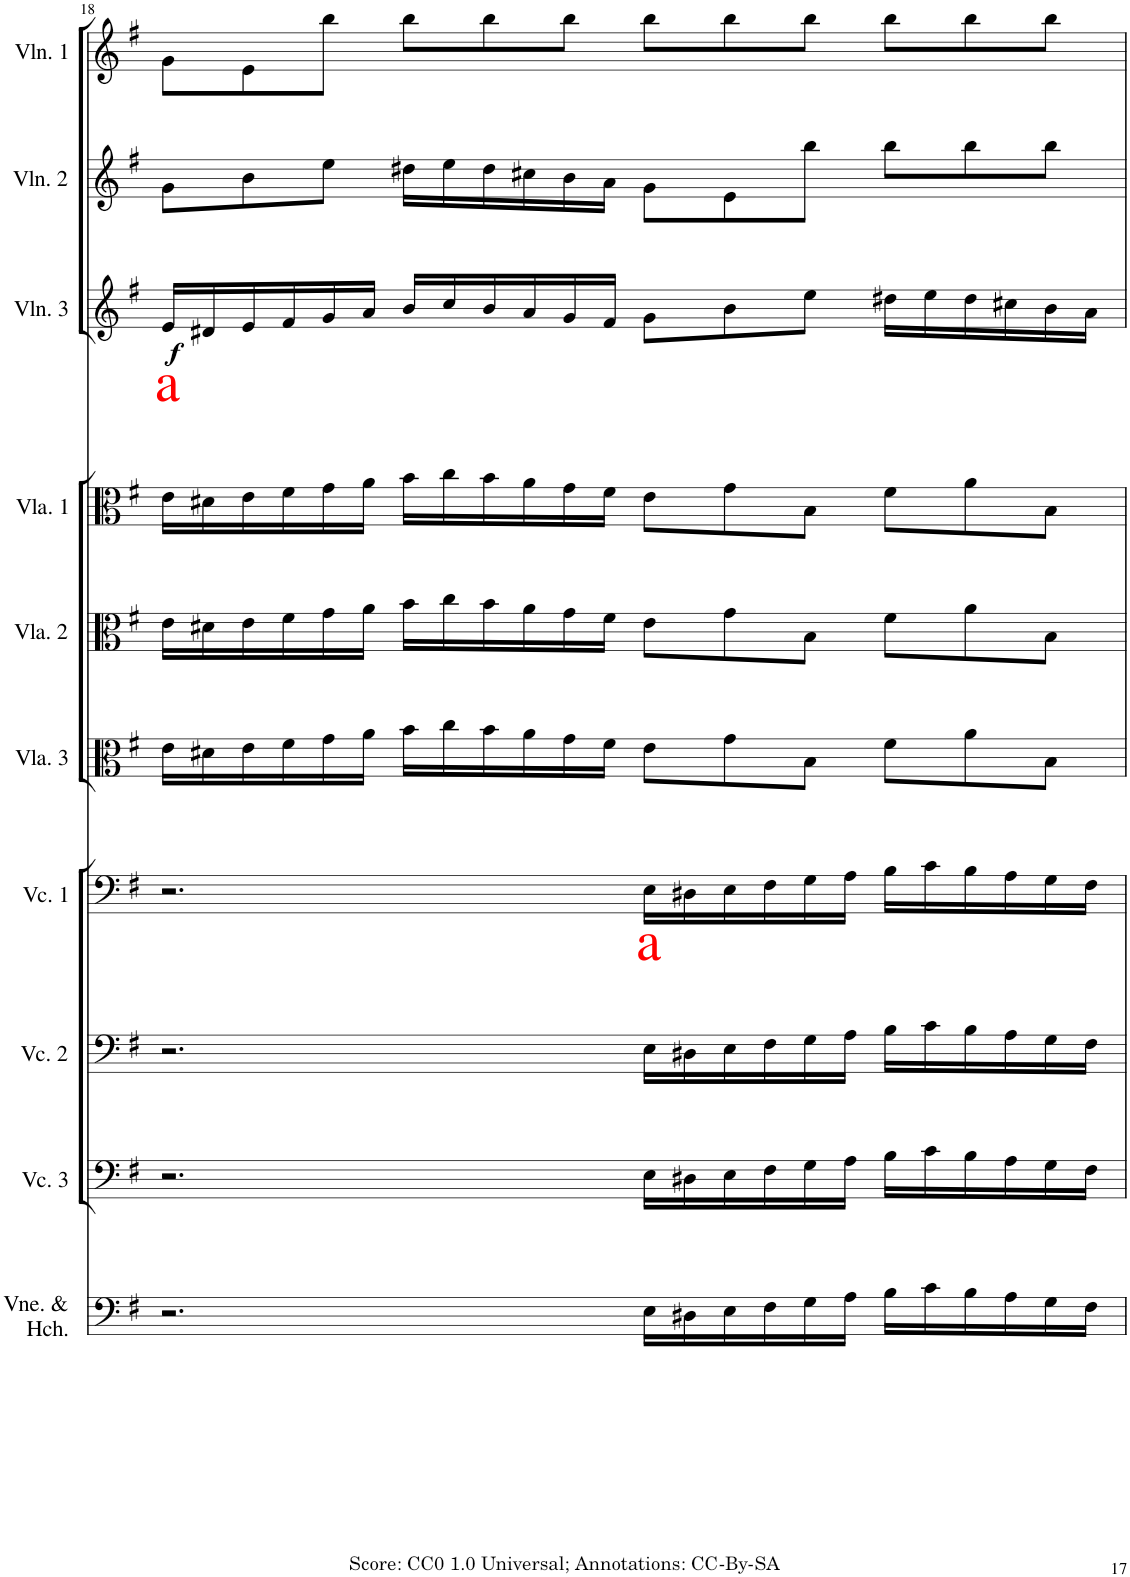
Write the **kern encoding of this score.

**kern	**kern	**kern	**kern	**text	**kern	**kern	**kern	**kern	**text	**dynam	**kern	**kern
*part10	*part9	*part8	*part7	*part7	*part6	*part5	*part4	*part3	*part3	*part3	*part2	*part1
*staff10	*staff9	*staff8	*staff7	*staff7	*staff6	*staff5	*staff4	*staff3	*staff3	*staff3	*staff2	*staff1
*I"Violone &amp; Harpsichord	*I"Violoncello 3	*I"Violoncello 2	*I"Violoncello 1	*	*I"Viola 3	*I"Viola 2	*I"Viola 1	*I"Violin 3	*	*	*I"Violin 2	*I"Violin 1
*I'Vne. &amp; Hch.	*I'Vc. 3	*I'Vc. 2	*I'Vc. 1	*	*I'Vla. 3	*I'Vla. 2	*I'Vla. 1	*I'Vln. 3	*	*	*I'Vln. 2	*I'Vln. 1
!!LO:PB:g=z
*clefF4	*clefF4	*clefF4	*clefF4	*	*clefC3	*clefC3	*clefC3	*clefG2	*	*	*clefG2	*clefG2
*k[f#]	*k[f#]	*k[f#]	*k[f#]	*	*k[f#]	*k[f#]	*k[f#]	*k[f#]	*	*	*k[f#]	*k[f#]
*M12/8	*M12/8	*M12/8	*M12/8	*	*M12/8	*M12/8	*M12/8	*M12/8	*	*	*M12/8	*M12/8
=18	=18	=18	=18	=18	=18	=18	=18	=18	=18	=18	=18	=18
!	!	!	!	!	!	!	!	!	!LO:LY:b:color=#FF0000	!LO:DY:b	!	!
2.r	2.r	2.r	2.r	.	16e\LL	16e\LL	16e\LL	16e/LL	a	f	8g\L	8g\L
.	.	.	.	.	16d#X\	16d#X\	16d#X\	16d#X/	.	.	.	.
.	.	.	.	.	16e\	16e\	16e\	16e/	.	.	8b\	8e\
.	.	.	.	.	16f#\	16f#\	16f#\	16f#/	.	.	.	.
.	.	.	.	.	16g\	16g\	16g\	16g/	.	.	8ee\J	8bb\J
.	.	.	.	.	16a\JJ	16a\JJ	16a\JJ	16a/JJ	.	.	.	.
.	.	.	.	.	16b\LL	16b\LL	16b\LL	16b/LL	.	.	16dd#X\LL	8bb\L
.	.	.	.	.	16cc\	16cc\	16cc\	16cc/	.	.	16ee\	.
.	.	.	.	.	16b\	16b\	16b\	16b/	.	.	16dd#\	8bb\
.	.	.	.	.	16a\	16a\	16a\	16a/	.	.	16cc#X\	.
.	.	.	.	.	16g\	16g\	16g\	16g/	.	.	16b\	8bb\J
.	.	.	.	.	16f#\JJ	16f#\JJ	16f#\JJ	16f#/JJ	.	.	16a\JJ	.
!	!	!	!	!LO:LY:b:color=#FF0000	!	!	!	!	!	!	!	!
16E\LL	16E\LL	16E\LL	16E\LL	a	8e\L	8e\L	8e\L	8g\L	.	.	8g\L	8bb\L
16D#X\	16D#X\	16D#X\	16D#X\	.	.	.	.	.	.	.	.	.
16E\	16E\	16E\	16E\	.	8g\	8g\	8g\	8b\	.	.	8e\	8bb\
16F#\	16F#\	16F#\	16F#\	.	.	.	.	.	.	.	.	.
16G\	16G\	16G\	16G\	.	8B\J	8B\J	8B\J	8ee\J	.	.	8bb\J	8bb\J
16A\JJ	16A\JJ	16A\JJ	16A\JJ	.	.	.	.	.	.	.	.	.
16B\LL	16B\LL	16B\LL	16B\LL	.	8f#\L	8f#\L	8f#\L	16dd#X\LL	.	.	8bb\L	8bb\L
16c\	16c\	16c\	16c\	.	.	.	.	16ee\	.	.	.	.
16B\	16B\	16B\	16B\	.	8a\	8a\	8a\	16dd#\	.	.	8bb\	8bb\
16A\	16A\	16A\	16A\	.	.	.	.	16cc#X\	.	.	.	.
16G\	16G\	16G\	16G\	.	8B\J	8B\J	8B\J	16b\	.	.	8bb\J	8bb\J
16F#\JJ	16F#\JJ	16F#\JJ	16F#\JJ	.	.	.	.	16a\JJ	.	.	.	.
=	=	=	=	=	=	=	=	=	=	=	=	=
*-	*-	*-	*-	*-	*-	*-	*-	*-	*-	*-	*-	*-
